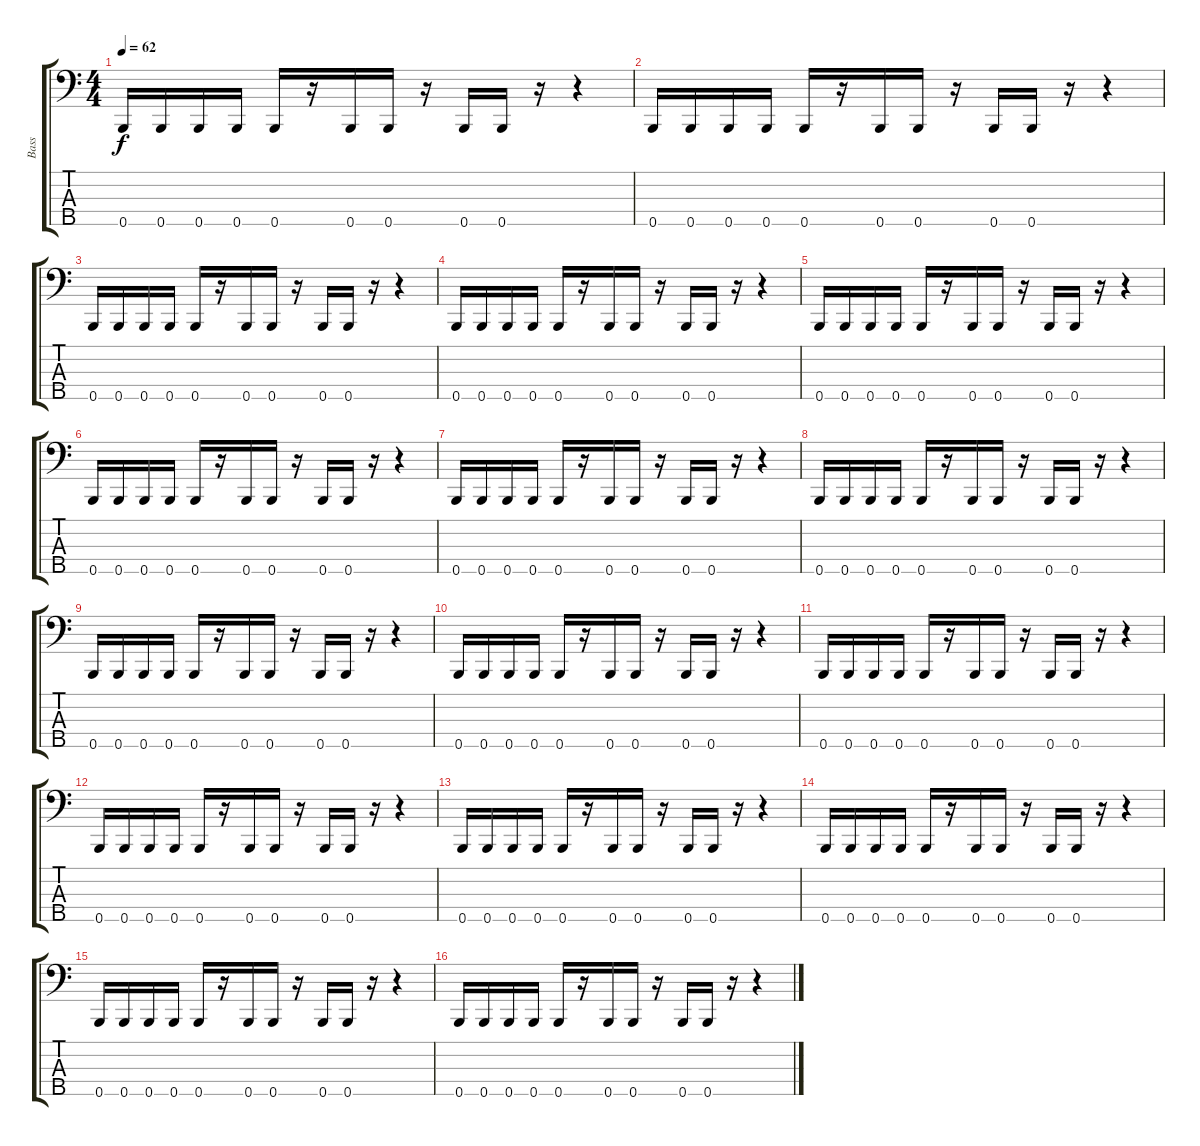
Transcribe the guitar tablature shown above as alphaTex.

\track ("Bass" "Bass") {instrument electricbasspick}
\staff {score tabs}
\tuning (G2 D2 A1 E1 B0) {hide}
\ts (4 4)
\tempo 62
\clef f4
\ks c
0.5.16{dy f} 0.5.16 0.5.16 0.5.16 0.5.16 r.16 0.5.16 0.5.16 r.16 0.5.16 0.5.16 r.16 r.4 |
0.5.16 0.5.16 0.5.16 0.5.16 0.5.16 r.16 0.5.16 0.5.16 r.16 0.5.16 0.5.16 r.16 r.4 |
0.5.16 0.5.16 0.5.16 0.5.16 0.5.16 r.16 0.5.16 0.5.16 r.16 0.5.16 0.5.16 r.16 r.4 |
0.5.16 0.5.16 0.5.16 0.5.16 0.5.16 r.16 0.5.16 0.5.16 r.16 0.5.16 0.5.16 r.16 r.4 |
0.5.16 0.5.16 0.5.16 0.5.16 0.5.16 r.16 0.5.16 0.5.16 r.16 0.5.16 0.5.16 r.16 r.4 |
0.5.16 0.5.16 0.5.16 0.5.16 0.5.16 r.16 0.5.16 0.5.16 r.16 0.5.16 0.5.16 r.16 r.4 |
0.5.16 0.5.16 0.5.16 0.5.16 0.5.16 r.16 0.5.16 0.5.16 r.16 0.5.16 0.5.16 r.16 r.4 |
0.5.16 0.5.16 0.5.16 0.5.16 0.5.16 r.16 0.5.16 0.5.16 r.16 0.5.16 0.5.16 r.16 r.4 |
0.5.16 0.5.16 0.5.16 0.5.16 0.5.16 r.16 0.5.16 0.5.16 r.16 0.5.16 0.5.16 r.16 r.4 |
0.5.16 0.5.16 0.5.16 0.5.16 0.5.16 r.16 0.5.16 0.5.16 r.16 0.5.16 0.5.16 r.16 r.4 |
0.5.16 0.5.16 0.5.16 0.5.16 0.5.16 r.16 0.5.16 0.5.16 r.16 0.5.16 0.5.16 r.16 r.4 |
0.5.16 0.5.16 0.5.16 0.5.16 0.5.16 r.16 0.5.16 0.5.16 r.16 0.5.16 0.5.16 r.16 r.4 |
0.5.16 0.5.16 0.5.16 0.5.16 0.5.16 r.16 0.5.16 0.5.16 r.16 0.5.16 0.5.16 r.16 r.4 |
0.5.16 0.5.16 0.5.16 0.5.16 0.5.16 r.16 0.5.16 0.5.16 r.16 0.5.16 0.5.16 r.16 r.4 |
0.5.16 0.5.16 0.5.16 0.5.16 0.5.16 r.16 0.5.16 0.5.16 r.16 0.5.16 0.5.16 r.16 r.4 |
0.5.16 0.5.16 0.5.16 0.5.16 0.5.16 r.16 0.5.16 0.5.16 r.16 0.5.16 0.5.16 r.16 r.4
